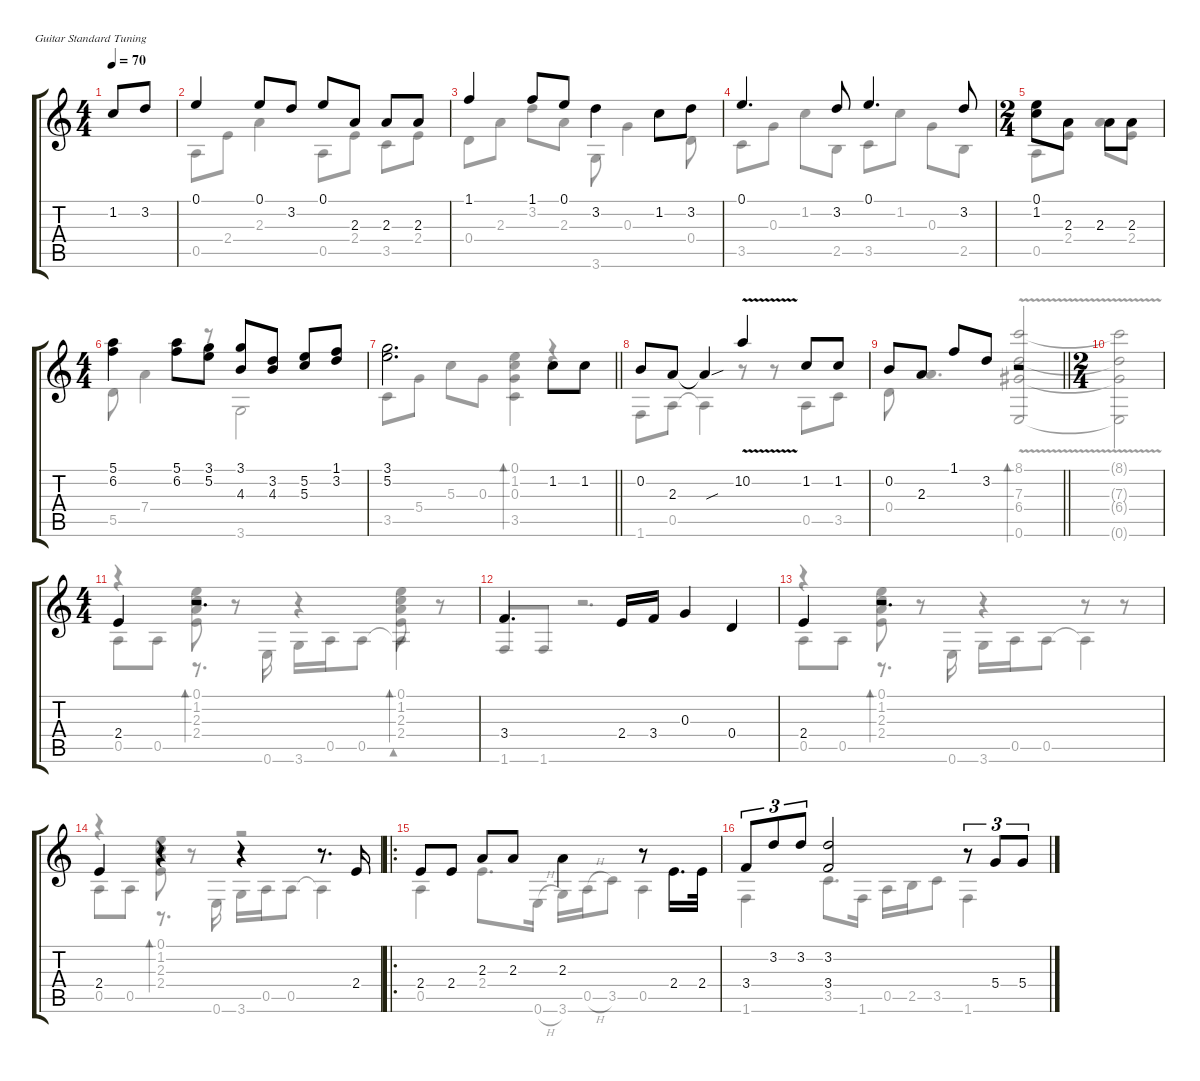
\defaultSystemsLayout 4
\hideDynamics
\bracketExtendMode groupsimilarinstruments
\firstSystemTrackNameOrientation horizontal
\otherSystemsTrackNameOrientation horizontal
\track "" {instrument acousticguitarsteel}
\staff {score tabs}
\tuning (E4 B3 G3 D3 A2 E2)
\voice
\ts (4 4)
\ac
\tempo 70
\clef g2
\ks c
1.2.8{dy f instrument acousticguitarsteel beam invert} 3.2.8 |
0.1.4 0.1.8 3.2.8 0.1.8 2.3.8 2.3.8 2.3.8 |
1.1.4 1.1.8 0.1.8 3.2.4 1.2.8{beam invert} 3.2.8{beam invert} |
0.1.4{d} 3.2.8 0.1.4{d} 3.2.8 |
\ts (2 4)
(0.1 1.2).8 2.3.8 2.3.8{beam invert} 2.3.8{beam invert} |
\ts (4 4)
(5.1 6.2).4 (5.1 6.2).8{beam invert} (3.1 5.2).8{beam invert} (3.1 4.3).8 (3.2 4.3).8 (5.3 5.2).8 (1.1 3.2).8 |
\barLineRight lightlight
(3.1 5.2).2{d} 1.2.8{beam invert} 1.2.8{beam invert} |
0.2.8 2.3.8 2.3{sou t}.4 10.2{v}.4 1.2.8 1.2.8 |
\barLineRight lightlight
0.2.8 2.3.8 1.1.8 3.2.8 r.2{bd 0} |
\ts (2 4)
|
\ts (4 4)
2.4.4 r.2{d bd 0} |
3.4.4{d} 2.4.16 3.4.16 0.3.4 0.4.4 |
2.4.4 r.2{d bd 0} |
2.4.4 r.4{bd 0} r.4 r.8{d} 2.4.16 |
\ro
2.4.8 2.4.8 2.3.8 2.3.8 2.3.4 r.8{beam invert} 2.4.16{d} 2.4.32 |
3.4.8{tu (3 2)} 3.2.8{tu (3 2)} 3.2.8{tu (3 2)} (3.2 3.4).2 r.8{tu (3 2)} 5.4.8{tu (3 2)} 5.4.8{tu (3 2)}
\voice
\clef g2
\ottava regular
\simile none
\ks c
|
0.5.8 2.4.8 2.3.4 0.5.8 2.4.8 3.5.8 2.4.8 |
0.4.8 2.3.8 3.2.8 2.3.8 3.6.8 0.3.4 0.4.8 |
3.5.8 0.3.8 1.2.8 2.5.8 3.5.8 1.2.8 0.3.8 2.5.8 |
0.5.8 2.4.8 2.3.8 2.4.8 |
5.5.8 7.4.4 r.8 3.6.2 |
\barLineRight lightlight
3.5.8 5.4.8 5.3.8 0.3.8 (3.5 0.1 1.2 0.3).4{bd 120} r.4 |
1.6.8 0.5.8 0.5{t}.4 r.8 r.8 0.5.8 3.5.8{dy mf} |
\barLineRight lightlight
0.4.8{dy f} 2.3.4{d} (8.1{v} 7.3 6.4 0.6).2{bd 30 beam invert} |
(8.1{t} 7.3{t} 6.4{t} 0.6{t}).2 |
r.4 (1.2 2.3 2.4 0.1).8{bd 30} r.8 r.4 (2.3 1.2 0.1 2.4).8{bd 30} r.8 |
|
r.4 (1.2 2.3 2.4 0.1).8{bd 30} r.8 r.4 r.8 r.8 |
r.4 (1.2 2.3 2.4 0.1).8{bd 30} r.8 r.2 |
0.5.4{dy mf} 2.4.8{d} 0.6{h}.16{dy f} 3.6.16 0.5{h}.16 3.5.8 0.5.4 |
1.6.4 3.5.8{d} 1.6.16 0.5.16 2.5.16 3.5.8 1.6.4
\voice
\clef g2
\ottava regular
\simile none
\ks c
|
|
|
|
|
|
\barLineRight lightlight
|
|
\barLineRight lightlight
|
|
0.5.8 0.5.8 r.8{d bd 0} 0.6.16 3.6.16 0.5.16 0.5.8 0.5{t}.4{bd 0} |
1.6.8{beam invert} 1.6.8 r.2{d} |
0.5.8 0.5.8 r.8{d bd 0} 0.6.16 3.6.16 0.5.16 0.5.8 0.5{t}.4 |
0.5.8 0.5.8 r.8{d bd 0} 0.6.16 3.6.16 0.5.16 0.5.8 0.5{t}.4 |
|
